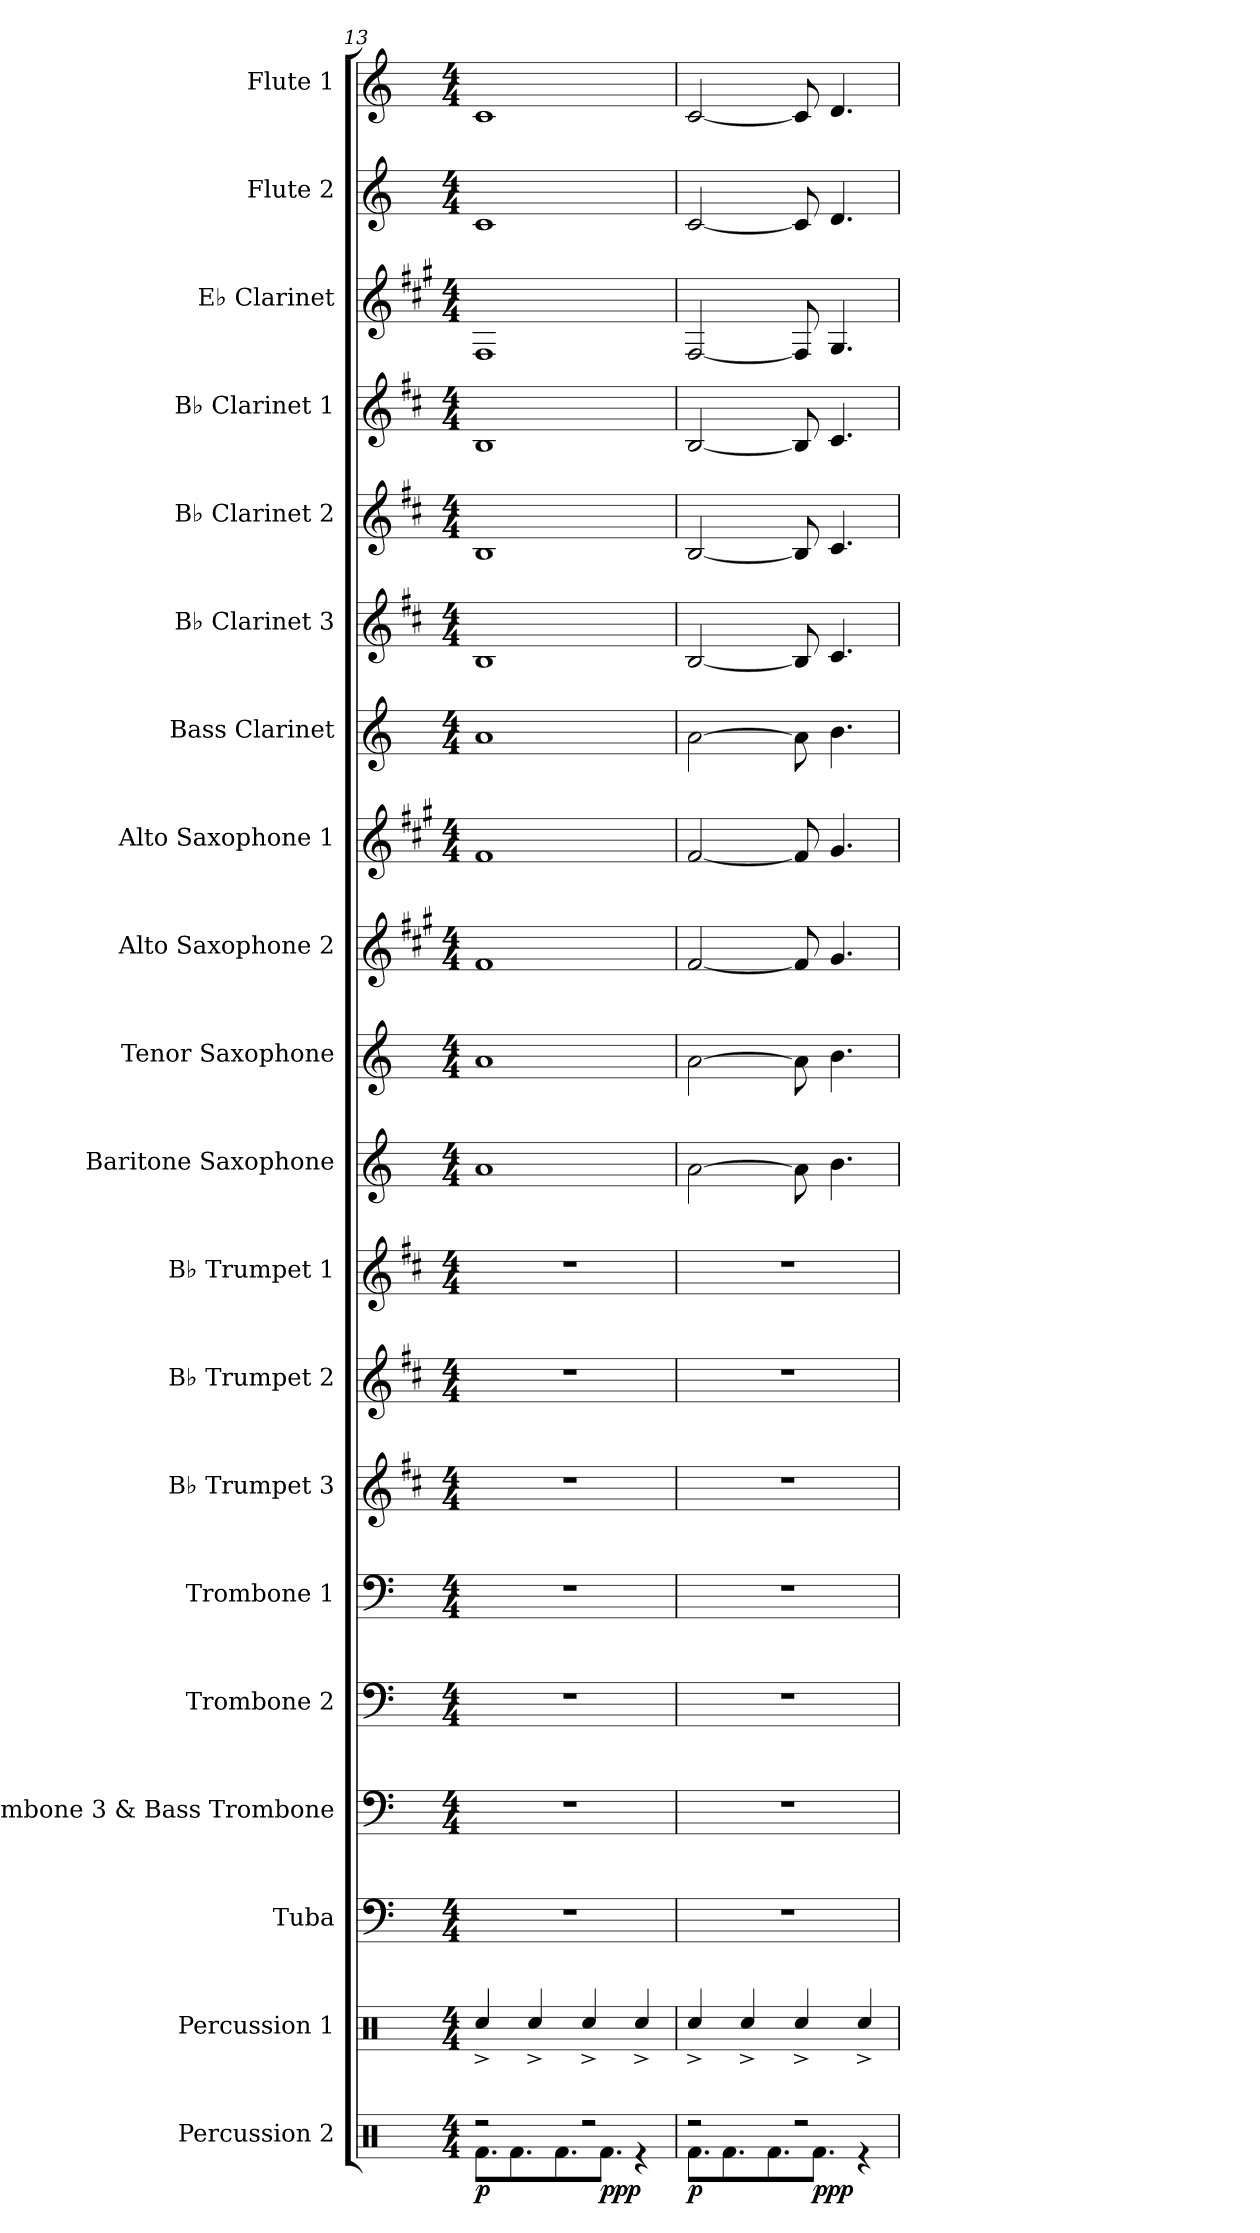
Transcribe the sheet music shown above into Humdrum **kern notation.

**kern	**dynam	**kern	**kern	**kern	**kern	**kern	**kern	**kern	**kern	**kern	**kern	**kern	**kern	**kern	**kern	**kern	**kern	**kern	**kern	**kern
*part20	*part20	*part19	*part18	*part17	*part16	*part15	*part14	*part13	*part12	*part11	*part10	*part9	*part8	*part7	*part6	*part5	*part4	*part3	*part2	*part1
*staff20	*staff20	*staff19	*staff18	*staff17	*staff16	*staff15	*staff14	*staff13	*staff12	*staff11	*staff10	*staff9	*staff8	*staff7	*staff6	*staff5	*staff4	*staff3	*staff2	*staff1
*I"Percussion 2	*	*I"Percussion 1	*I"Tuba	*I"Trombone 3 &amp; Bass Trombone	*I"Trombone 2	*I"Trombone 1	*I"B♭ Trumpet 3	*I"B♭ Trumpet 2	*I"B♭ Trumpet 1	*I"Baritone Saxophone	*I"Tenor Saxophone	*I"Alto Saxophone 2	*I"Alto Saxophone 1	*I"Bass Clarinet	*I"B♭ Clarinet 3	*I"B♭ Clarinet 2	*I"B♭ Clarinet 1	*I"E♭ Clarinet	*I"Flute 2	*I"Flute 1
*I'Perc. 2	*	*I'Perc. 1	*I'Tba.	*I'Tbn. 3 B. Tbn.	*I'Tbn. 2	*I'Tbn. 1	*I'B♭ Tpt. 3	*I'B♭ Tpt. 2	*I'B♭ Tpt. 1	*I'Bar. Sax.	*I'T. Sax.	*I'A. Sax. 2	*I'A. Sax. 1	*I'B. Cl.	*I'B♭ Cl. 3	*I'B♭ Cl. 2	*I'B♭ Cl. 1	*I'E♭ Cl.	*I'Fl. 2	*I'Fl. 1
*clefX	*	*clefX	*clefF4	*clefF4	*clefF4	*clefF4	*clefG2	*clefG2	*clefG2	*clefG2	*clefG2	*clefG2	*clefG2	*clefG2	*clefG2	*clefG2	*clefG2	*clefG2	*clefG2	*clefG2
*	*	*	*	*	*	*	*ITrd1c2	*ITrd1c2	*ITrd1c2	*ITrd12c21	*ITrd8c14	*ITrd5c9	*ITrd5c9	*ITrd8c14	*ITrd1c2	*ITrd1c2	*ITrd1c2	*ITrd-2c-3	*	*
*k[]	*	*k[]	*k[]	*k[]	*k[]	*k[]	*k[]	*k[]	*k[]	*k[]	*k[]	*k[]	*k[]	*k[]	*k[]	*k[]	*k[]	*k[]	*k[]	*k[]
*M4/4	*	*M4/4	*M4/4	*M4/4	*M4/4	*M4/4	*M4/4	*M4/4	*M4/4	*M4/4	*M4/4	*M4/4	*M4/4	*M4/4	*M4/4	*M4/4	*M4/4	*M4/4	*M4/4	*M4/4
=13	=13	=13	=13	=13	=13	=13	=13	=13	=13	=13	=13	=13	=13	=13	=13	=13	=13	=13	=13	=13
*^	*	*	*	*	*	*	*	*	*	*	*	*	*	*	*	*	*	*	*	*
!	!	!LO:DY:b	!	!	!	!	!	!	!	!	!	!	!	!	!	!	!	!	!	!	!
2r	8.Rf\L	p	4Rcc^/	1r	1r	1r	1r	1r	1r	1r	1A	1A	1A	1A	1A	1A	1A	1A	1A	1c	1c
.	8.Rf\	.	.	.	.	.	.	.	.	.	.	.	.	.	.	.	.	.	.	.	.
.	.	.	4Rcc^/	.	.	.	.	.	.	.	.	.	.	.	.	.	.	.	.	.	.
.	8.Rf\	.	.	.	.	.	.	.	.	.	.	.	.	.	.	.	.	.	.	.	.
2r	.	.	4Rcc^/	.	.	.	.	.	.	.	.	.	.	.	.	.	.	.	.	.	.
!	!	!LO:DY:b	!	!	!	!	!	!	!	!	!	!	!	!	!	!	!	!	!	!	!
.	8.Rf\J	ppp	.	.	.	.	.	.	.	.	.	.	.	.	.	.	.	.	.	.	.
.	4r	.	4Rcc^/	.	.	.	.	.	.	.	.	.	.	.	.	.	.	.	.	.	.
=14	=14	=14	=14	=14	=14	=14	=14	=14	=14	=14	=14	=14	=14	=14	=14	=14	=14	=14	=14	=14	=14
!	!	!LO:DY:b	!	!	!	!	!	!	!	!	!	!	!	!	!	!	!	!	!	!	!
2r	8.Rf\L	p	4Rcc^/	1r	1r	1r	1r	1r	1r	1r	[2A\	[2A\	[2A/	[2A/	[2A\	[2A/	[2A/	[2A/	[2A/	[2c/	[2c/
.	8.Rf\	.	.	.	.	.	.	.	.	.	.	.	.	.	.	.	.	.	.	.	.
.	.	.	4Rcc^/	.	.	.	.	.	.	.	.	.	.	.	.	.	.	.	.	.	.
.	8.Rf\	.	.	.	.	.	.	.	.	.	.	.	.	.	.	.	.	.	.	.	.
2r	.	.	4Rcc^/	.	.	.	.	.	.	.	8A\]	8A\]	8A/]	8A/]	8A\]	8A/]	8A/]	8A/]	8A/]	8c/]	8c/]
!	!	!LO:DY:b	!	!	!	!	!	!	!	!	!	!	!	!	!	!	!	!	!	!	!
.	8.Rf\J	ppp	.	.	.	.	.	.	.	.	.	.	.	.	.	.	.	.	.	.	.
.	.	.	.	.	.	.	.	.	.	.	4.B\	4.B\	4.B/	4.B/	4.B\	4.B/	4.B/	4.B/	4.B/	4.d/	4.d/
.	4r	.	4Rcc^/	.	.	.	.	.	.	.	.	.	.	.	.	.	.	.	.	.	.
*v	*v	*	*	*	*	*	*	*	*	*	*	*	*	*	*	*	*	*	*	*	*
=	=	=	=	=	=	=	=	=	=	=	=	=	=	=	=	=	=	=	=	=
*-	*-	*-	*-	*-	*-	*-	*-	*-	*-	*-	*-	*-	*-	*-	*-	*-	*-	*-	*-	*-
